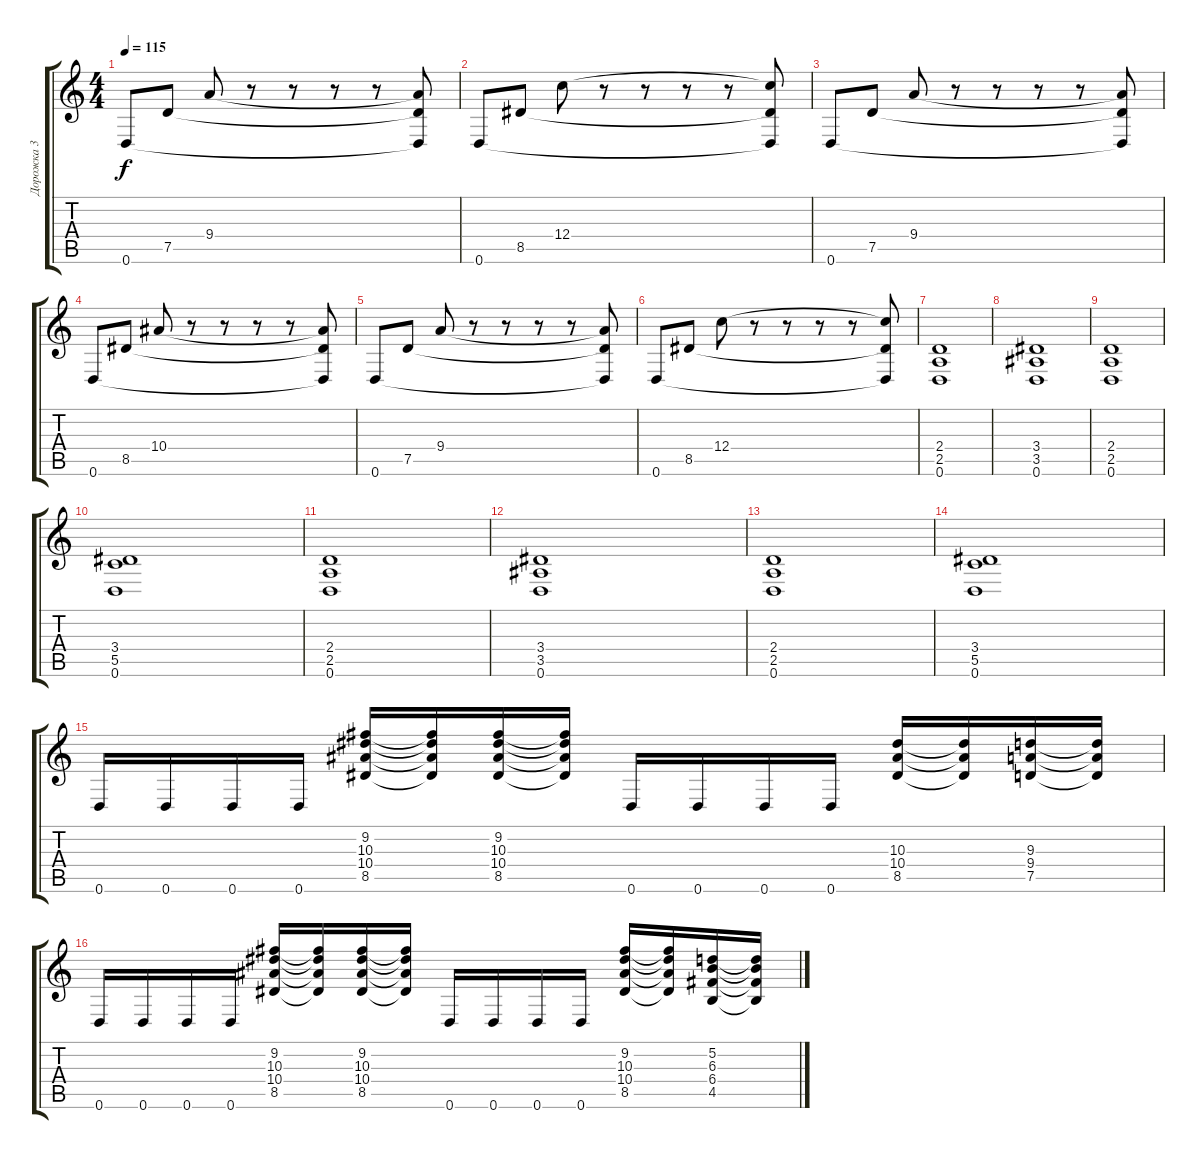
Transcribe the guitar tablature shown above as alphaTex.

\track ("Дорожка 3" "Дорожка 3") {instrument distortionguitar}
\staff {score tabs}
\tuning (D4 A3 F3 C3 G2 D2) {hide}
\ts (4 4)
\tempo 115
\clef g2
\ks c
0.6.8{dy f} 7.5.8 9.4.8 r.8 r.8 r.8 r.8 (9.4{t} 7.5{t} 0.6{t}).8 |
0.6.8 8.5.8 12.4.8 r.8 r.8 r.8 r.8 (12.4{t} 8.5{t} 0.6{t}).8 |
0.6.8 7.5.8 9.4.8 r.8 r.8 r.8 r.8 (9.4{t} 7.5{t} 0.6{t}).8 |
0.6.8 8.5.8 10.4.8 r.8 r.8 r.8 r.8 (10.4{t} 8.5{t} 0.6{t}).8 |
0.6.8 7.5.8 9.4.8 r.8 r.8 r.8 r.8 (9.4{t} 7.5{t} 0.6{t}).8 |
0.6.8 8.5.8 12.4.8 r.8 r.8 r.8 r.8 (12.4{t} 8.5{t} 0.6{t}).8 |
(2.4 2.5 0.6).1 |
(3.4 3.5 0.6).1 |
(2.4 2.5 0.6).1 |
(3.4 5.5 0.6).1 |
(2.4 2.5 0.6).1 |
(3.4 3.5 0.6).1 |
(2.4 2.5 0.6).1 |
(3.4 5.5 0.6).1 |
0.6.16 0.6.16 0.6.16 0.6.16 (9.2 10.3 10.4 8.5).16 (9.2{t} 10.3{t} 10.4{t} 8.5{t}).16 (9.2 10.3 10.4 8.5).16 (9.2{t} 10.3{t} 10.4{t} 8.5{t}).16 0.6.16 0.6.16 0.6.16 0.6.16 (10.3 10.4 8.5).16 (10.3{t} 10.4{t} 8.5{t}).16 (9.3 9.4 7.5).16 (9.3{t} 9.4{t} 7.5{t}).16 |
0.6.16 0.6.16 0.6.16 0.6.16 (9.2 10.3 10.4 8.5).16 (9.2{t} 10.3{t} 10.4{t} 8.5{t}).16 (9.2 10.3 10.4 8.5).16 (9.2{t} 10.3{t} 10.4{t} 8.5{t}).16 0.6.16 0.6.16 0.6.16 0.6.16 (9.2 10.3 10.4 8.5).16 (9.2{t} 10.3{t} 10.4{t} 8.5{t}).16 (5.2 6.3 6.4 4.5).16 (5.2{t} 6.3{t} 6.4{t} 4.5{t}).16
